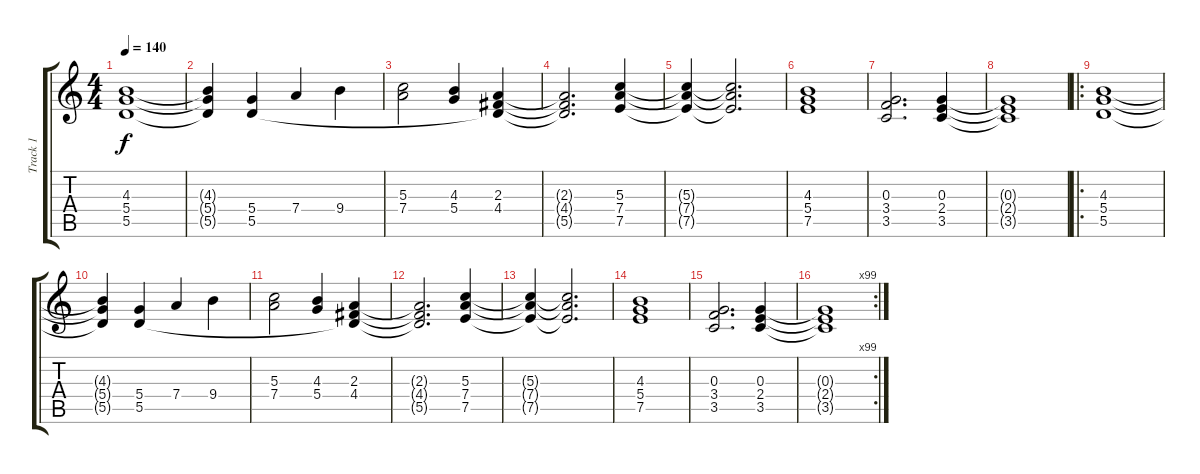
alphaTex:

\track ("Track 1" "Track 1") {instrument cello}
\staff {score tabs}
\tuning (E5 B4 G4 D4 A3 E3) {hide}
\ts (4 4)
\tempo 140
\clef g2
\ks c
(4.3 5.4 5.5).1{dy f} |
(4.3{t} 5.4{t} 5.5{t}).4 (5.4 5.5).4 7.4.4 9.4.4 |
(5.3 7.4).2 (4.3 5.4).4 (2.3 4.4 5.5{t}).4 |
(2.3{t} 4.4{t} 5.5{t}).2{d} (5.3 7.4 7.5).4 |
(5.3{t} 7.4{t} 7.5{t}).4 (5.3{t} 7.4{t} 7.5{t}).2{d} |
(4.3 5.4 7.5).1 |
(0.3 3.4 3.5).2{d} (0.3 2.4 3.5).4 |
(0.3{t} 2.4{t} 3.5{t}).1 |
\ro
(4.3 5.4 5.5).1 |
(4.3{t} 5.4{t} 5.5{t}).4 (5.4 5.5).4 7.4.4 9.4.4 |
(5.3 7.4).2 (4.3 5.4).4 (2.3 4.4 5.5{t}).4 |
(2.3{t} 4.4{t} 5.5{t}).2{d} (5.3 7.4 7.5).4 |
(5.3{t} 7.4{t} 7.5{t}).4 (5.3{t} 7.4{t} 7.5{t}).2{d} |
(4.3 5.4 7.5).1 |
(0.3 3.4 3.5).2{d} (0.3 2.4 3.5).4 |
\rc 99
(0.3{t} 2.4{t} 3.5{t}).1
